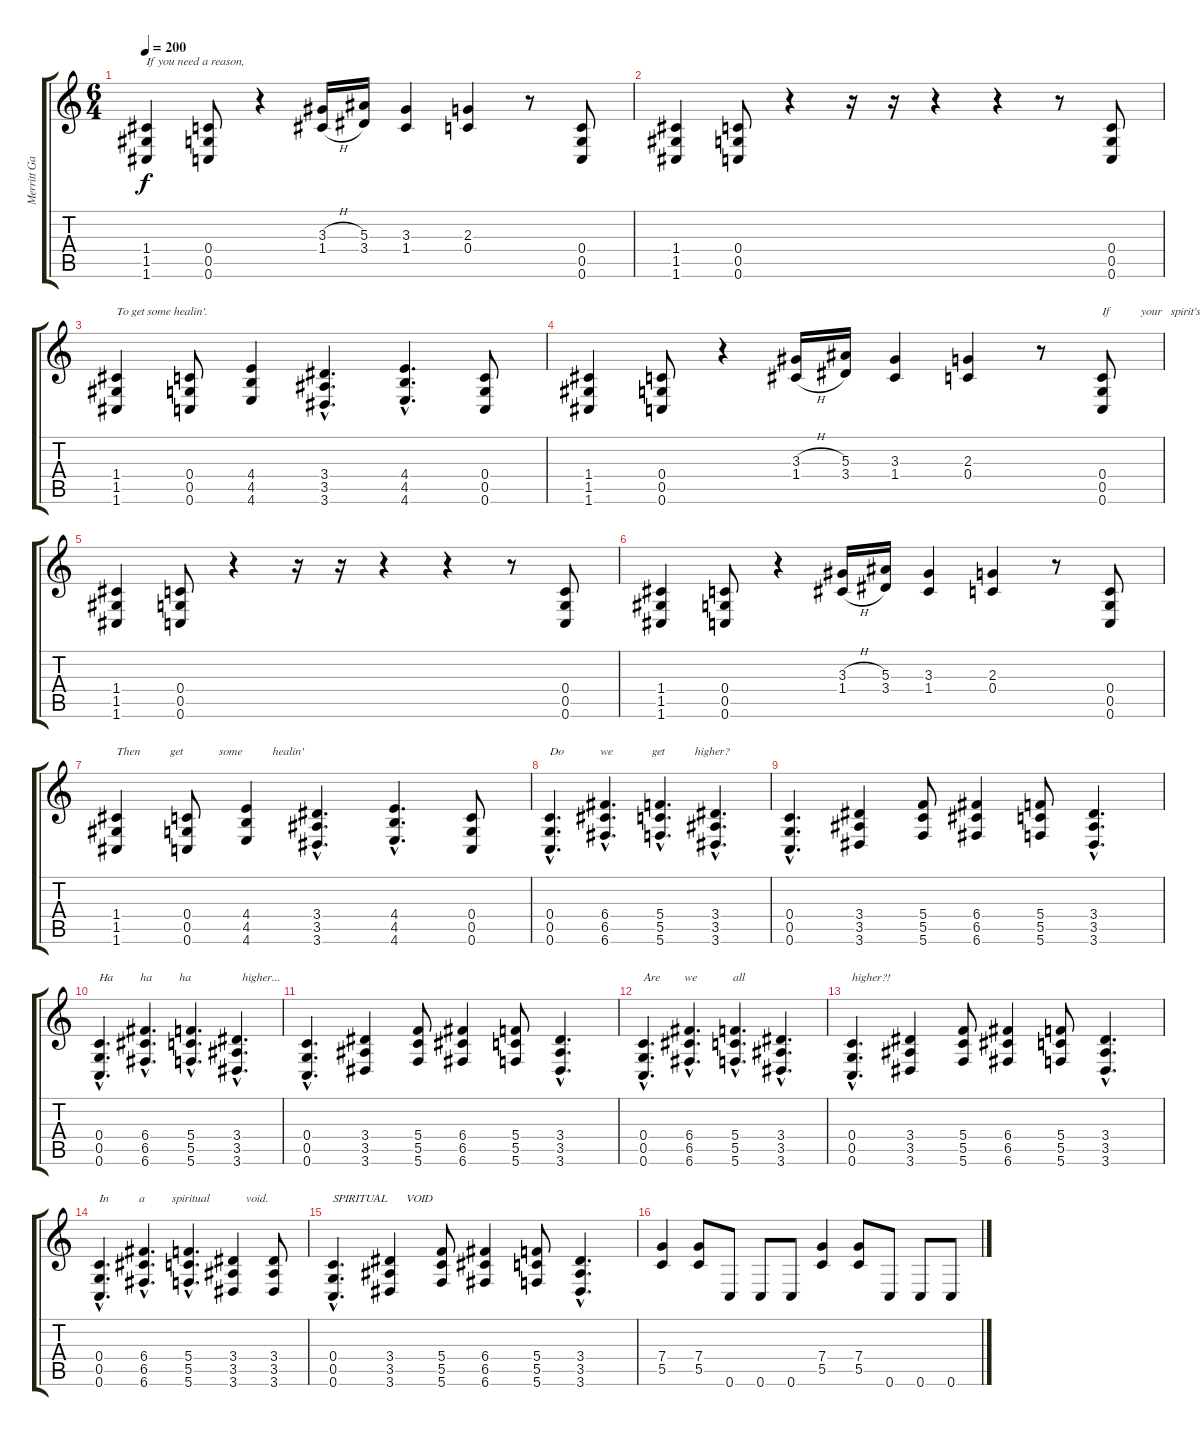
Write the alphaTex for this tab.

\track ("Merritt Gant - guitar" "Merritt Ga") {instrument distortionguitar}
\staff {score tabs}
\tuning (D4 A3 F3 C3 G2 C2) {hide}
\ts (6 4)
\tempo 200
\clef g2
\ks c
(1.4 1.5 1.6).4{txt "If you need a reason," dy f} (0.4 0.5 0.6).8 r.4 (3.3{h} 1.4{h}).16 (5.3 3.4).16 (3.3 1.4).4 (2.3 0.4).4 r.8 (0.4 0.5 0.6).8 |
(1.4 1.5 1.6).4 (0.4 0.5 0.6).8 r.4 r.16 r.16 r.4 r.4 r.8 (0.4 0.5 0.6).8 |
(1.4 1.5 1.6).4{txt "To get some healin'."} (0.4 0.5 0.6).8 (4.4 4.5 4.6).4 (3.4{hac} 3.5{hac} 3.6{hac}).4{d} (4.4{hac} 4.5{hac} 4.6{hac}).4{d} (0.4 0.5 0.6).8 |
(1.4 1.5 1.6).4 (0.4 0.5 0.6).8 r.4 (3.3{h} 1.4{h}).16 (5.3 3.4).16 (3.3 1.4).4 (2.3 0.4).4 r.8 (0.4 0.5 0.6).8{txt "If          your   spirit's        bleedin'"} |
(1.4 1.5 1.6).4 (0.4 0.5 0.6).8 r.4 r.16 r.16 r.4 r.4 r.8 (0.4 0.5 0.6).8 |
(1.4 1.5 1.6).4 (0.4 0.5 0.6).8 r.4 (3.3{h} 1.4{h}).16 (5.3 3.4).16 (3.3 1.4).4 (2.3 0.4).4 r.8 (0.4 0.5 0.6).8 |
(1.4 1.5 1.6).4{txt "Then          get            some          healin'"} (0.4 0.5 0.6).8 (4.4 4.5 4.6).4 (3.4{hac} 3.5{hac} 3.6{hac}).4{d} (4.4{hac} 4.5{hac} 4.6{hac}).4{d} (0.4 0.5 0.6).8 |
(0.4{hac} 0.5{hac} 0.6{hac}).4{d txt "Do            we             get          higher?"} (6.4{hac} 6.5{hac} 6.6{hac}).4{d} (5.4{hac} 5.5{hac} 5.6{hac}).4{d} (3.4{hac} 3.5{hac} 3.6{hac}).4{d} |
(0.4{hac} 0.5{hac} 0.6{hac}).4{d} (3.4 3.5 3.6).4 (5.4 5.5 5.6).8 (6.4 6.5 6.6).4 (5.4 5.5 5.6).8 (3.4{hac} 3.5{hac} 3.6{hac}).4{d} |
(0.4{hac} 0.5{hac} 0.6{hac}).4{d txt "Ha         ha         ha                 higher..."} (6.4{hac} 6.5{hac} 6.6{hac}).4{d} (5.4{hac} 5.5{hac} 5.6{hac}).4{d} (3.4{hac} 3.5{hac} 3.6{hac}).4{d} |
(0.4{hac} 0.5{hac} 0.6{hac}).4{d} (3.4 3.5 3.6).4 (5.4 5.5 5.6).8 (6.4 6.5 6.6).4 (5.4 5.5 5.6).8 (3.4{hac} 3.5{hac} 3.6{hac}).4{d} |
(0.4{hac} 0.5{hac} 0.6{hac}).4{d txt "Are        we            all              "} (6.4{hac} 6.5{hac} 6.6{hac}).4{d} (5.4{hac} 5.5{hac} 5.6{hac}).4{d} (3.4{hac} 3.5{hac} 3.6{hac}).4{d} |
(0.4{hac} 0.5{hac} 0.6{hac}).4{d txt "higher?!"} (3.4 3.5 3.6).4 (5.4 5.5 5.6).8 (6.4 6.5 6.6).4 (5.4 5.5 5.6).8 (3.4{hac} 3.5{hac} 3.6{hac}).4{d} |
(0.4{hac} 0.5{hac} 0.6{hac}).4{d txt "In          a         spiritual            void."} (6.4{hac} 6.5{hac} 6.6{hac}).4{d} (5.4{hac} 5.5{hac} 5.6{hac}).4{d} (3.4 3.5 3.6).4 (3.4 3.5 3.6).8 |
(0.4{hac} 0.5{hac} 0.6{hac}).4{d txt "SPIRITUAL      VOID"} (3.4 3.5 3.6).4 (5.4 5.5 5.6).8 (6.4 6.5 6.6).4 (5.4 5.5 5.6).8 (3.4{hac} 3.5{hac} 3.6{hac}).4{d} |
(7.4 5.5).4 (7.4 5.5).8 0.6.8 0.6.8 0.6.8 (7.4 5.5).4 (7.4 5.5).8 0.6.8 0.6.8 0.6.8
